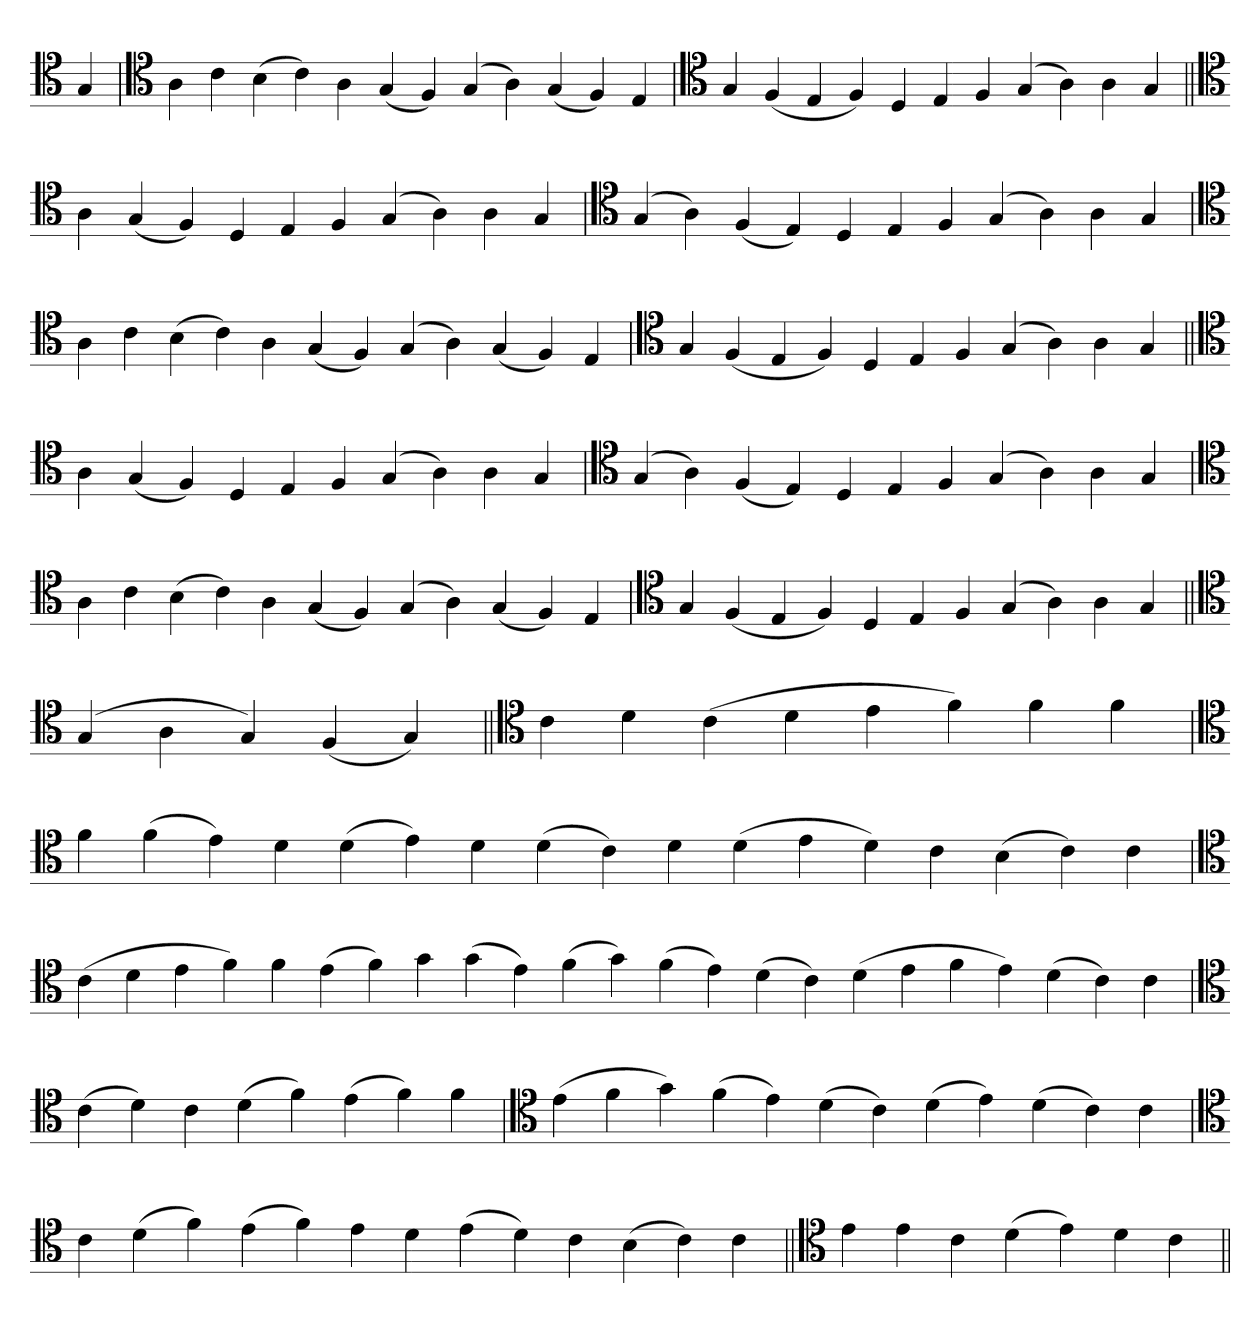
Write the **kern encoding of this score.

**kern
*part1
*staff1
*clefC4
=
4G
=
*clefC4
4A
4c
(4B
4c)
4A
(4G
4F)
(4G
4A)
(4G
4F)
4E
='
*clefC4
4G
(4F
4E
4F)
4D
4E
4F
(4G
4A)
4A
4G
=||
*clefC4
4A
(4G
4F)
4D
4E
4F
(4G
4A)
4A
4G
='
*clefC4
(4G
4A)
(4F
4E)
4D
4E
4F
(4G
4A)
4A
4G
=
*clefC4
4A
4c
(4B
4c)
4A
(4G
4F)
(4G
4A)
(4G
4F)
4E
='
*clefC4
4G
(4F
4E
4F)
4D
4E
4F
(4G
4A)
4A
4G
=||
*clefC4
4A
(4G
4F)
4D
4E
4F
(4G
4A)
4A
4G
='
*clefC4
(4G
4A)
(4F
4E)
4D
4E
4F
(4G
4A)
4A
4G
=
*clefC4
4A
4c
(4B
4c)
4A
(4G
4F)
(4G
4A)
(4G
4F)
4E
='
*clefC4
4G
(4F
4E
4F)
4D
4E
4F
(4G
4A)
4A
4G
=||
*clefC4
(4G
4A
4G)
(4F
4G)
=||
*clefC4
4c
4d
(4c
4d
4e
4f)
4f
4f
=`
*clefC4
4f
(4f
4e)
4d
(4d
4e)
4d
(4d
4c)
4d
(4d
4e
4d)
4c
(4B
4c)
4c
='
*clefC4
(4c
4d
4e
4f)
4f
(4e
4f)
4g
(4g
4e)
(4f
4g)
(4f
4e)
(4d
4c)
(4d
4e
4f
4e)
(4d
4c)
4c
=
*clefC4
(4c
4d)
4c
(4d
4f)
(4e
4f)
4f
='
*clefC4
(4e
4f
4g)
(4f
4e)
(4d
4c)
(4d
4e)
(4d
4c)
4c
=`
*clefC4
4c
(4d
4f)
(4e
4f)
4e
4d
(4e
4d)
4c
(4B
4c)
4c
=||
*clefC4
4e
4e
4c
(4d
4e)
4d
4c
=||
*-
